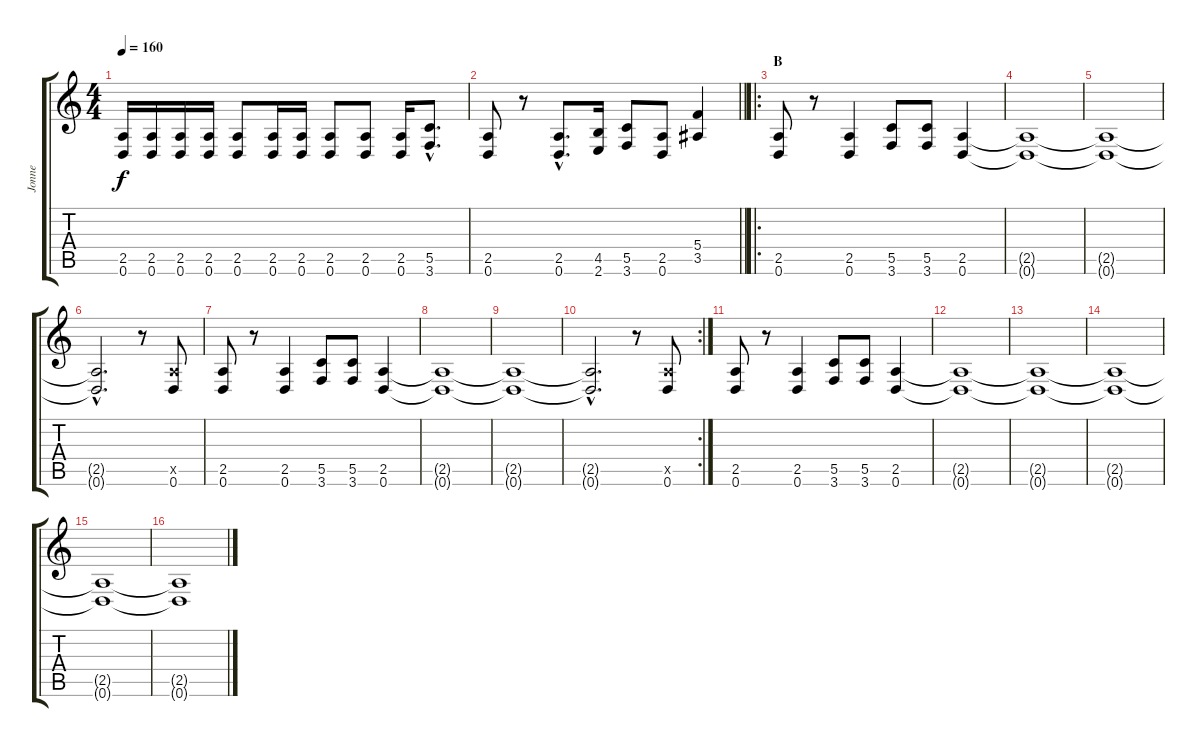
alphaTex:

\track ("Jonne" "Jonne") {instrument distortionguitar}
\staff {score tabs}
\tuning (D4 A3 F3 C3 G2 D2) {hide}
\ts (4 4)
\tempo 160
\clef g2
\ks c
(2.5 0.6).16{dy f} (2.5 0.6).16 (2.5 0.6).16 (2.5 0.6).16 (2.5 0.6).8 (2.5 0.6).16 (2.5 0.6).16 (2.5 0.6).8 (2.5 0.6).8 (2.5 0.6).16 (5.5{hac} 3.6{hac}).8{d} |
\barLineRight lightlight
(2.5 0.6).8 r.8 (2.5{hac} 0.6{hac}).8{d} (4.5 2.6).16 (5.5 3.6).8 (2.5 0.6).8 (5.4 3.5).4 |
\ro
\section ("" "B")
(2.5 0.6).8 r.8 (2.5 0.6).4 (5.5 3.6).8 (5.5 3.6).8 (2.5 0.6).4 |
(2.5{t} 0.6{t}).1 |
(2.5{t} 0.6{t}).1 |
(2.5{hac t} 0.6{hac t}).2{d} r.8 (2.5{x} 0.6).8 |
(2.5 0.6).8 r.8 (2.5 0.6).4 (5.5 3.6).8 (5.5 3.6).8 (2.5 0.6).4 |
(2.5{t} 0.6{t}).1 |
(2.5{t} 0.6{t}).1 |
\rc 2
(2.5{hac t} 0.6{hac t}).2{d} r.8 (2.5{x} 0.6).8 |
(2.5 0.6).8 r.8 (2.5 0.6).4 (5.5 3.6).8 (5.5 3.6).8 (2.5 0.6).4 |
(2.5{t} 0.6{t}).1 |
(2.5{t} 0.6{t}).1{volume 10} |
(2.5{t} 0.6{t}).1{volume 7} |
(2.5{t} 0.6{t}).1{volume 4} |
(2.5{t} 0.6{t}).1{volume 1}
